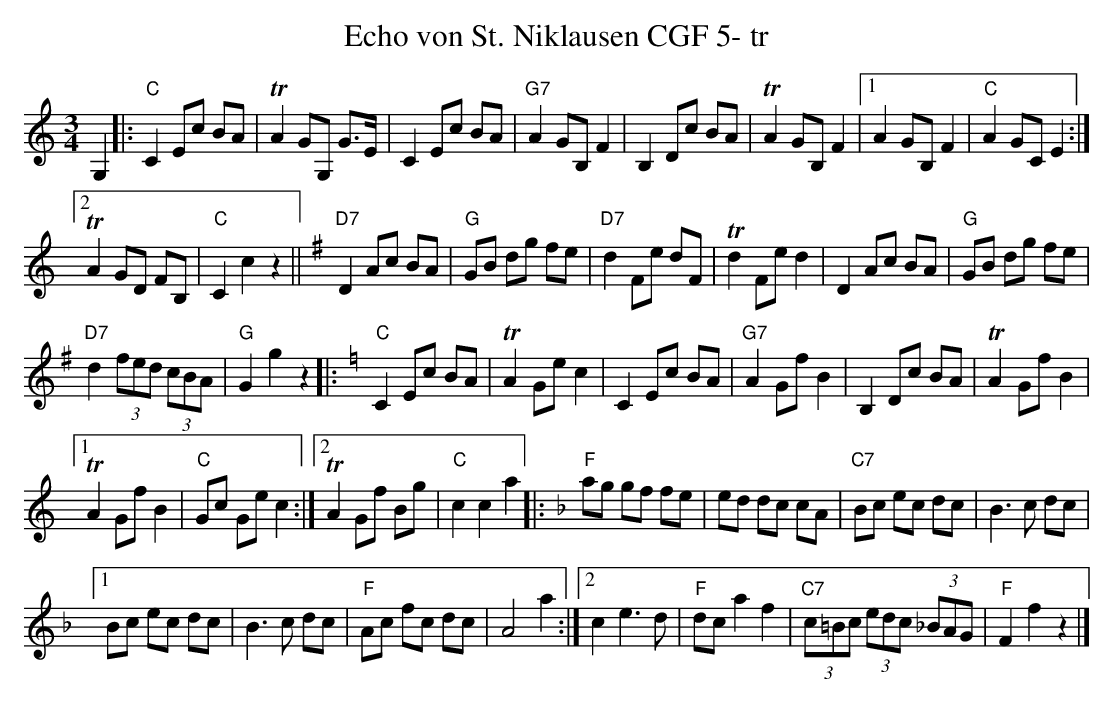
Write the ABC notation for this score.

X:1
T:Echo von St. Niklausen CGF 5- tr
M:3/4
L:1/8
K:Cmaj%%MIDI gchordon
G,2 |: "C"C2 Ec BA | TA2 GG, G>E | C2 Ec BA | "G7"A2 GB, F2 | B,2 Dc BA | TA2 GB, F2 |1 A2 GB, F2 | "C"A2 GC E2 :|2
TA2 GD FB, | "C"C2 c2 z2 || [K:Gmaj] "D7"D2 Ac BA | "G"GB dg fe | "D7"d2 Fe dF | Td2 Fe d2 | D2 Ac BA | "G"GB dg fe |
"D7"d2 (3fed (3cBA | "G"G2 g2 z2 |: [K:Cmaj] "C"C2 Ec BA | TA2 Ge c2 | C2 Ec BA | "G7"A2 Gf B2 | B,2 Dc BA | TA2 Gf B2 |1
TA2 Gf B2 | "C"Gc Ge c2 :|2 TA2 Gf Bg | "C"c2c2a2 |: [K:Fmaj] "F"ag gf fe | ed dc cA | "C7"Bc ec dc | B3 c dc |1
Bc ec dc | B3 c dc | "F"Ac fc dc | A4 a2 :|2 c2 e3 d | "F"dc a2 f2 | "C7"(3c=Bc (3edc (3_BAG | "F"F2 f2 z2 |]
